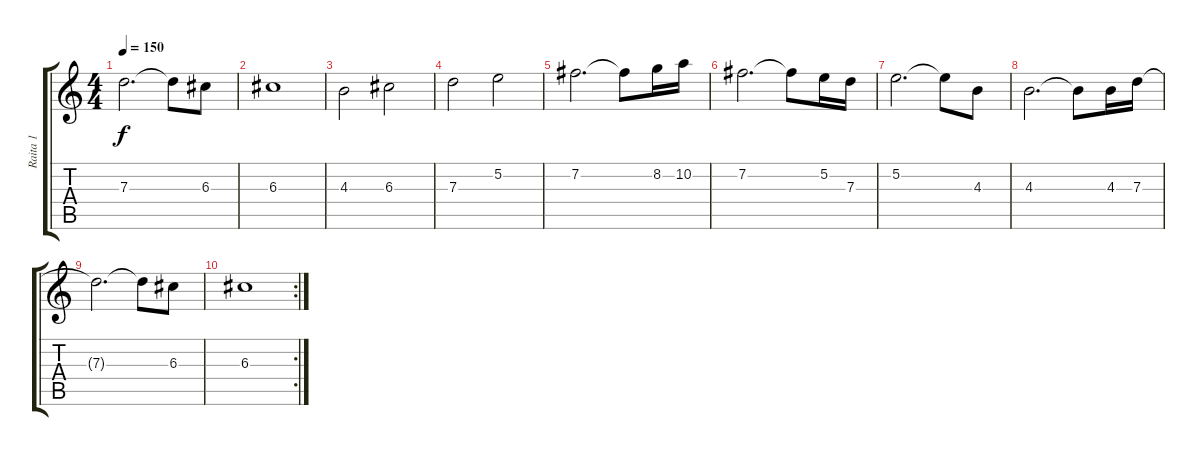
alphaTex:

\track ("Raita 1" "Raita 1") {instrument overdrivenguitar}
\staff {score tabs}
\tuning (E4 B3 G3 D3 A2 E2) {hide}
\ts (4 4)
\tempo 150
\clef g2
\ks c
7.3{t}.2{d dy f} 7.3{t}.8 6.3.8 |
6.3.1 |
4.3.2 6.3.2 |
7.3.2 5.2.2 |
7.2.2{d} 7.2{t}.8 8.2.16 10.2.16 |
7.2.2{d} 7.2{t}.8 5.2.16 7.3.16 |
5.2.2{d} 5.2{t}.8 4.3.8 |
4.3.2{d} 4.3{t}.8 4.3.16 7.3.16 |
7.3{t}.2{d} 7.3{t}.8 6.3.8 |
\rc 2
6.3.1
